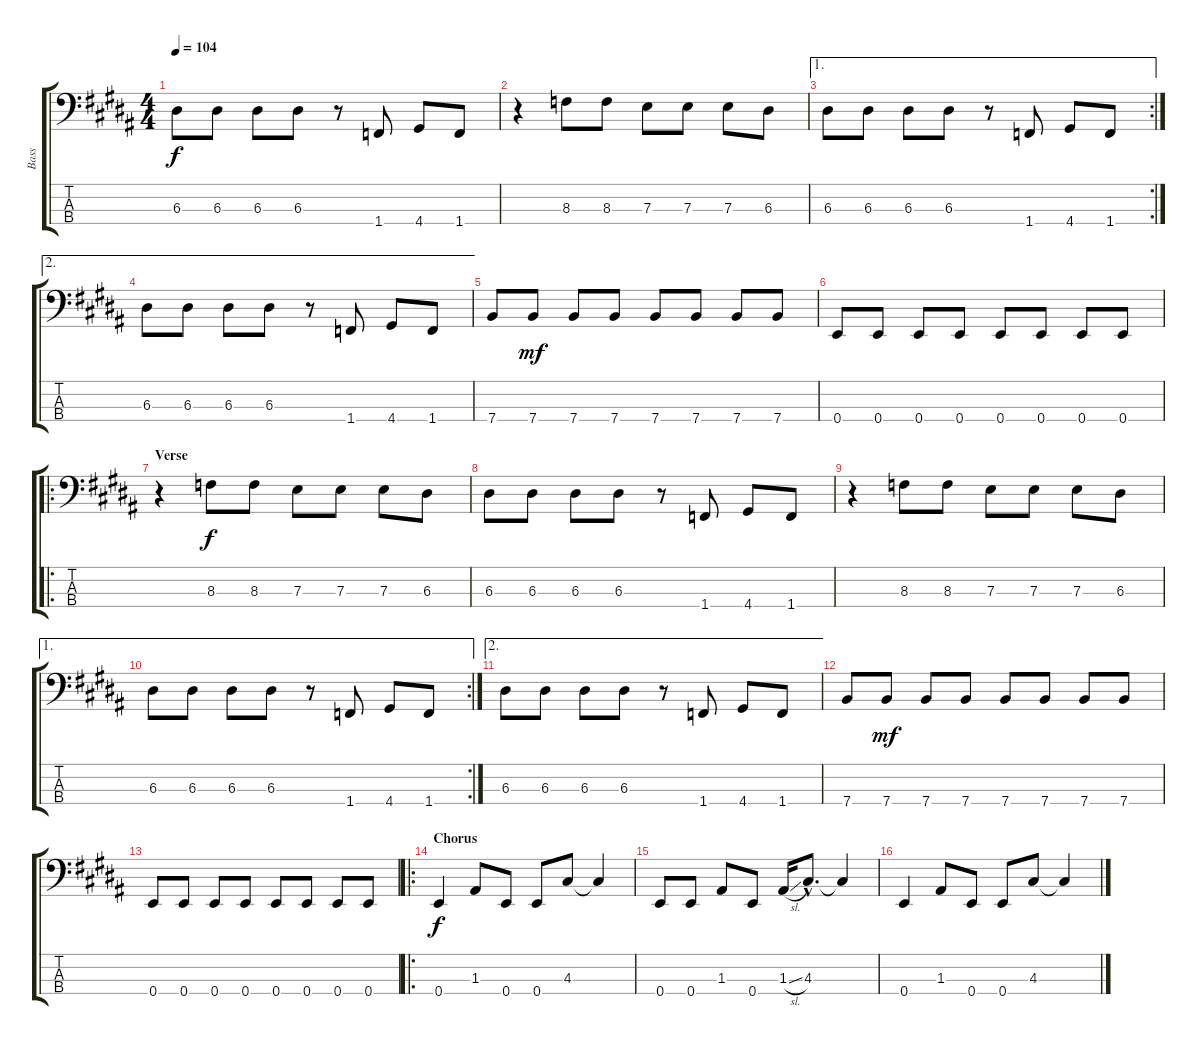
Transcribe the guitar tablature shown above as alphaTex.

\track ("Bass" "Bass") {instrument electricbasspick}
\staff {score tabs}
\tuning (G2 D2 A1 E1) {hide}
\ts (4 4)
\tempo 104
\clef f4
\ks b
6.3.8{dy f} 6.3.8 6.3.8 6.3.8 r.8 1.4.8 4.4.8 1.4.8 |
r.4 8.3.8 8.3.8 7.3.8 7.3.8 7.3.8 6.3.8 |
\ae 1
\rc 2
6.3.8 6.3.8 6.3.8 6.3.8 r.8 1.4.8 4.4.8 1.4.8 |
\ae 2
6.3.8 6.3.8 6.3.8 6.3.8 r.8 1.4.8 4.4.8 1.4.8 |
7.4.8 7.4.8{dy mf} 7.4.8 7.4.8 7.4.8 7.4.8 7.4.8 7.4.8 |
0.4.8 0.4.8 0.4.8 0.4.8 0.4.8 0.4.8 0.4.8 0.4.8 |
\ro
\section ("" "Verse")
r.4 8.3.8{dy f} 8.3.8 7.3.8 7.3.8 7.3.8 6.3.8 |
6.3.8 6.3.8 6.3.8 6.3.8 r.8 1.4.8 4.4.8 1.4.8 |
r.4 8.3.8 8.3.8 7.3.8 7.3.8 7.3.8 6.3.8 |
\ae 1
\rc 2
6.3.8 6.3.8 6.3.8 6.3.8 r.8 1.4.8 4.4.8 1.4.8 |
\ae 2
6.3.8 6.3.8 6.3.8 6.3.8 r.8 1.4.8 4.4.8 1.4.8 |
7.4.8 7.4.8{dy mf} 7.4.8 7.4.8 7.4.8 7.4.8 7.4.8 7.4.8 |
0.4.8 0.4.8 0.4.8 0.4.8 0.4.8 0.4.8 0.4.8 0.4.8 |
\ro
\section ("" "Chorus")
0.4.4{dy f volume 11} 1.3.8 0.4.8 0.4.8 4.3.8 4.3{t}.4 |
0.4.8 0.4.8 1.3.8 0.4.8 1.3{sl}.16 4.3{hac}.8{d} 4.3{t}.4 |
0.4.4 1.3.8 0.4.8 0.4.8 4.3.8 4.3{t}.4
